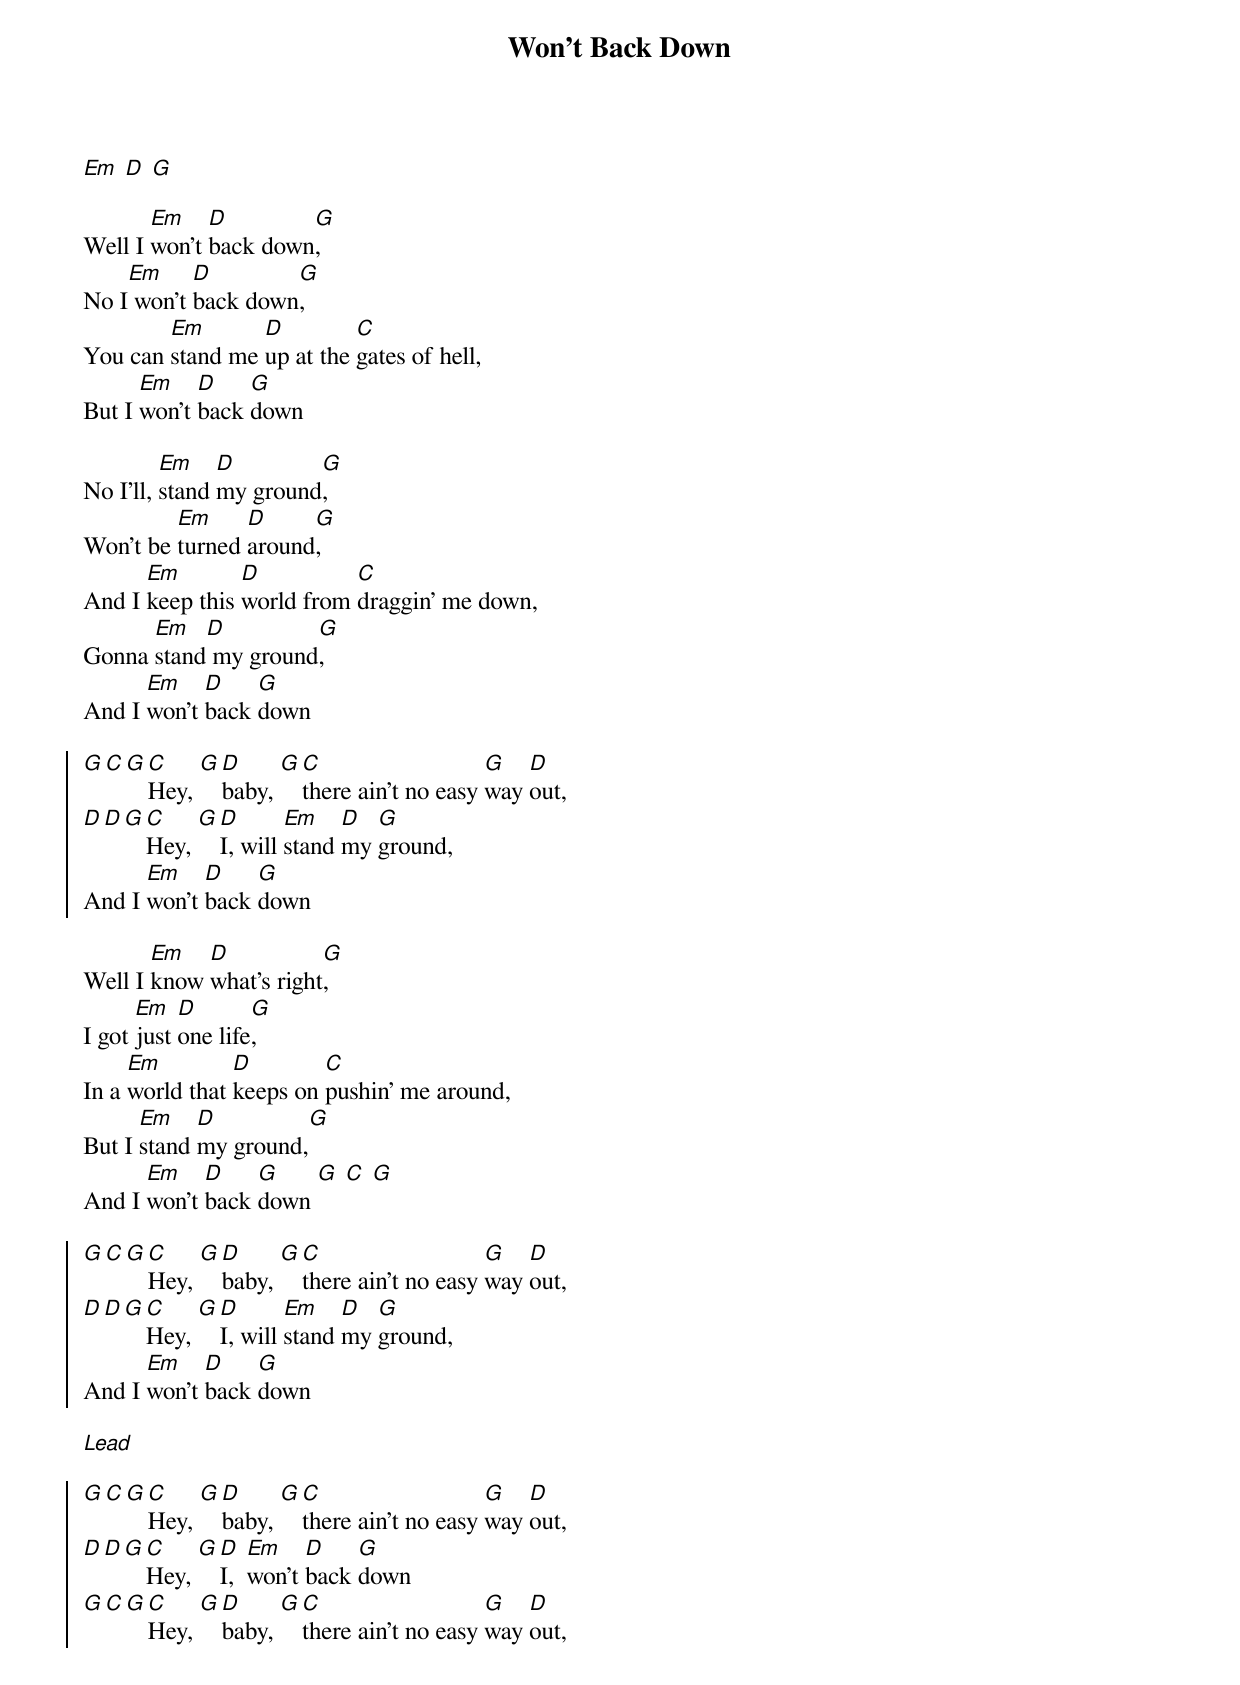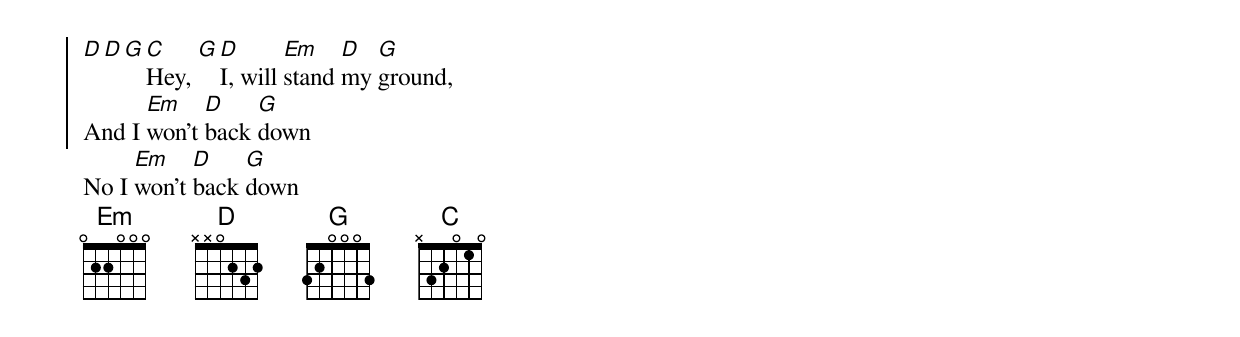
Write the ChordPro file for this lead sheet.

{title: Won't Back Down}
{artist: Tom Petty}

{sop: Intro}
[Em] [D] [G]
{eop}

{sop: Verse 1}
Well I [Em]won’t [D]back down[G],
No I[Em] won’t [D]back down[G],
You can [Em]stand me [D]up at the [C]gates of hell,
But I [Em]won’t [D]back [G]down
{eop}

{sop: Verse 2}
No I’ll, [Em]stand [D]my ground[G],
Won’t be [Em]turned [D]around[G],
And I [Em]keep this [D]world from [C]draggin’ me down,
Gonna [Em]stand[D] my ground[G],
And I [Em]won’t [D]back [G]down
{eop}

{soc}
[G][C][G][C]Hey, [G][D]baby, [G][C]there ain’t no easy [G]way [D]out,
[D][D][G][C]Hey, [G][D]I, will [Em]stand [D]my [G]ground,
And I [Em]won’t [D]back [G]down
{eoc}

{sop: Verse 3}
Well I [Em]know [D]what’s right[G],
I got [Em]just [D]one life[G],
In a [Em]world that [D]keeps on [C]pushin’ me around,
But I [Em]stand [D]my ground,[G]
And I [Em]won’t [D]back [G]down [G] [C] [G]
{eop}

{soc}
[G][C][G][C]Hey, [G][D]baby, [G][C]there ain’t no easy [G]way [D]out,
[D][D][G][C]Hey, [G][D]I, will [Em]stand [D]my [G]ground,
And I [Em]won’t [D]back [G]down
{eoc}

[Lead]

{soc}
[G][C][G][C]Hey, [G][D]baby, [G][C]there ain’t no easy [G]way [D]out,
[D][D][G][C]Hey, [G][D]I,  [Em]won’t [D]back [G]down
[G][C][G][C]Hey, [G][D]baby, [G][C]there ain’t no easy [G]way [D]out,
[D][D][G][C]Hey, [G][D]I, will [Em]stand [D]my [G]ground,
And I [Em]won’t [D]back [G]down
{eoc}
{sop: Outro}
No I [Em]won’t [D]back [G]down
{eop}
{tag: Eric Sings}
